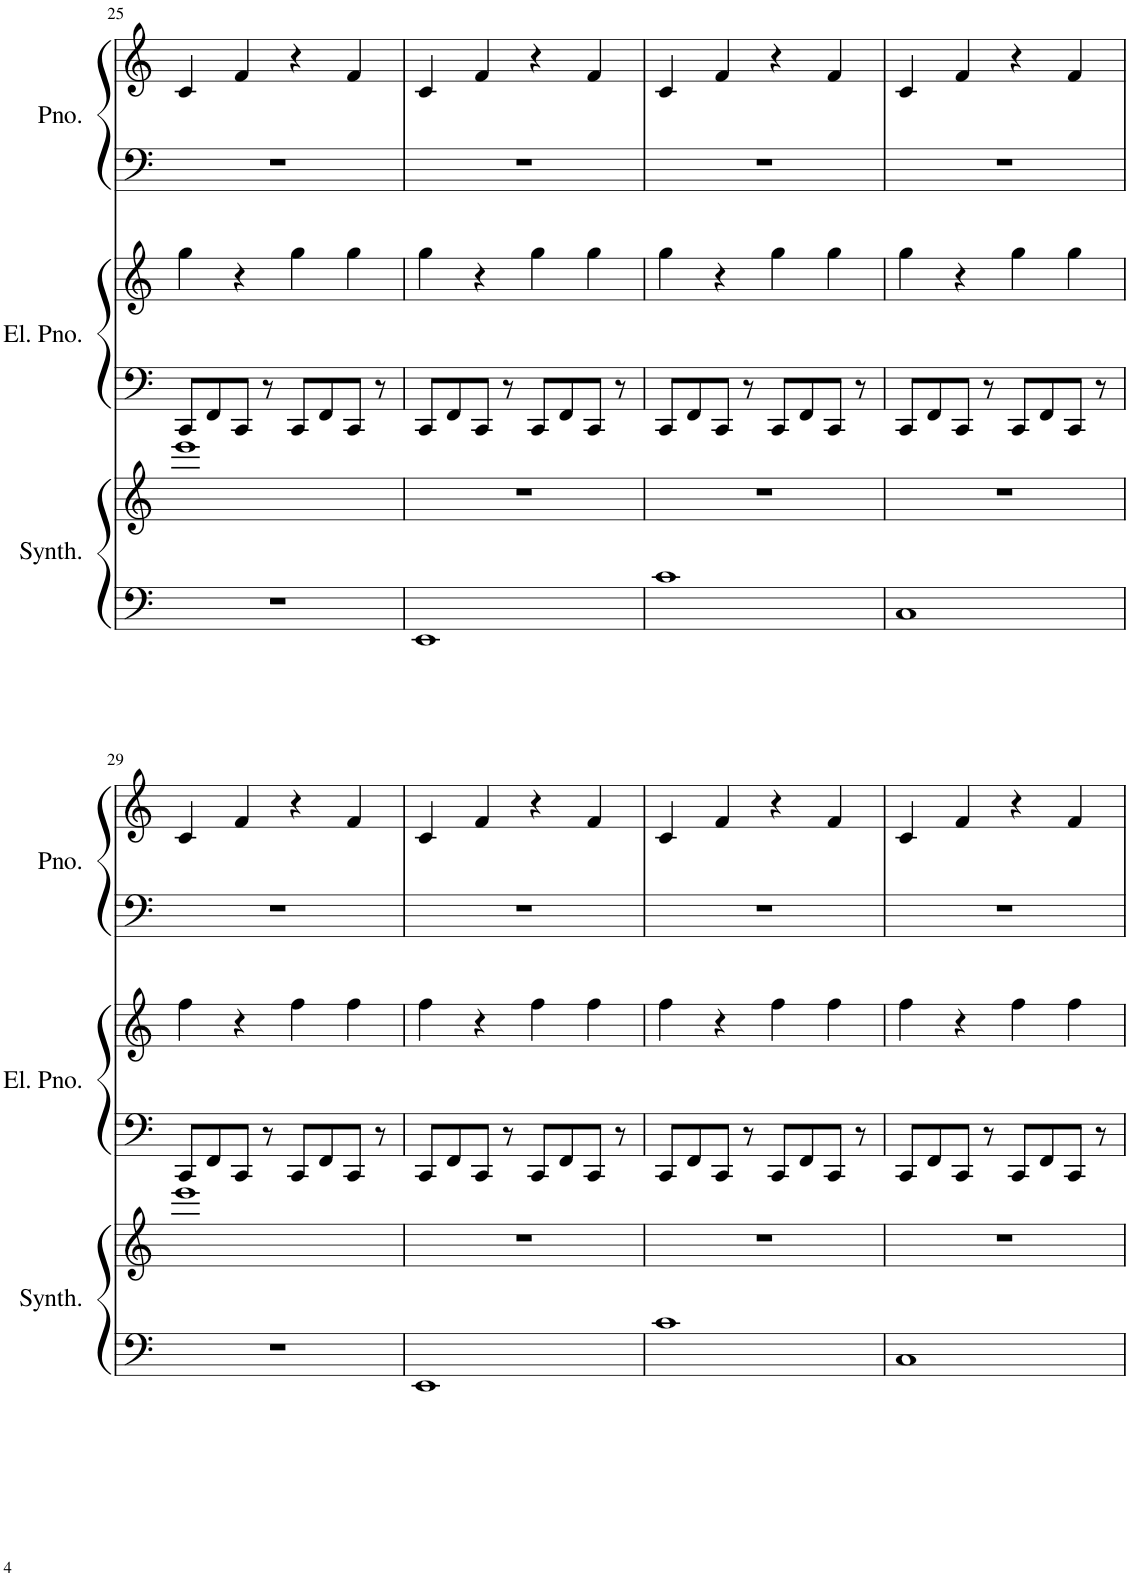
**kern	**kern	**kern	**kern	**kern	**kern
*part3	*part3	*part2	*part2	*part1	*part1
*staff6	*staff5	*staff4	*staff3	*staff2	*staff1
*I"クリスタル シンセサイザー	*	*I"エレクトリックピアノ	*	*I"Piano	*
*	*	*	*	*I'Pno.	*
!!LO:PB:g=z
*clefF4	*clefG2	*clefF4	*clefG2	*clefF4	*clefG2
*k[]	*k[]	*k[]	*k[]	*k[]	*k[]
*M4/4	*M4/4	*M4/4	*M4/4	*M4/4	*M4/4
=25	=25	=25	=25	=25	=25
1r	1eee	8CC/L	4gg\	1r	4c/
.	.	8FF/	.	.	.
.	.	8CC/J	4r	.	4f/
.	.	8r	.	.	.
.	.	8CC/L	4gg\	.	4r
.	.	8FF/	.	.	.
.	.	8CC/J	4gg\	.	4f/
.	.	8r	.	.	.
=26	=26	=26	=26	=26	=26
1EE	1r	8CC/L	4gg\	1r	4c/
.	.	8FF/	.	.	.
.	.	8CC/J	4r	.	4f/
.	.	8r	.	.	.
.	.	8CC/L	4gg\	.	4r
.	.	8FF/	.	.	.
.	.	8CC/J	4gg\	.	4f/
.	.	8r	.	.	.
=27	=27	=27	=27	=27	=27
1c	1r	8CC/L	4gg\	1r	4c/
.	.	8FF/	.	.	.
.	.	8CC/J	4r	.	4f/
.	.	8r	.	.	.
.	.	8CC/L	4gg\	.	4r
.	.	8FF/	.	.	.
.	.	8CC/J	4gg\	.	4f/
.	.	8r	.	.	.
=28	=28	=28	=28	=28	=28
1C	1r	8CC/L	4gg\	1r	4c/
.	.	8FF/	.	.	.
.	.	8CC/J	4r	.	4f/
.	.	8r	.	.	.
.	.	8CC/L	4gg\	.	4r
.	.	8FF/	.	.	.
.	.	8CC/J	4gg\	.	4f/
.	.	8r	.	.	.
!!LO:LB:g=z
=29	=29	=29	=29	=29	=29
1r	1eee	8CC/L	4ff\	1r	4c/
.	.	8FF/	.	.	.
.	.	8CC/J	4r	.	4f/
.	.	8r	.	.	.
.	.	8CC/L	4ff\	.	4r
.	.	8FF/	.	.	.
.	.	8CC/J	4ff\	.	4f/
.	.	8r	.	.	.
=30	=30	=30	=30	=30	=30
1EE	1r	8CC/L	4ff\	1r	4c/
.	.	8FF/	.	.	.
.	.	8CC/J	4r	.	4f/
.	.	8r	.	.	.
.	.	8CC/L	4ff\	.	4r
.	.	8FF/	.	.	.
.	.	8CC/J	4ff\	.	4f/
.	.	8r	.	.	.
=31	=31	=31	=31	=31	=31
1c	1r	8CC/L	4ff\	1r	4c/
.	.	8FF/	.	.	.
.	.	8CC/J	4r	.	4f/
.	.	8r	.	.	.
.	.	8CC/L	4ff\	.	4r
.	.	8FF/	.	.	.
.	.	8CC/J	4ff\	.	4f/
.	.	8r	.	.	.
=32	=32	=32	=32	=32	=32
1C	1r	8CC/L	4ff\	1r	4c/
.	.	8FF/	.	.	.
.	.	8CC/J	4r	.	4f/
.	.	8r	.	.	.
.	.	8CC/L	4ff\	.	4r
.	.	8FF/	.	.	.
.	.	8CC/J	4ff\	.	4f/
.	.	8r	.	.	.
=	=	=	=	=	=
*-	*-	*-	*-	*-	*-
